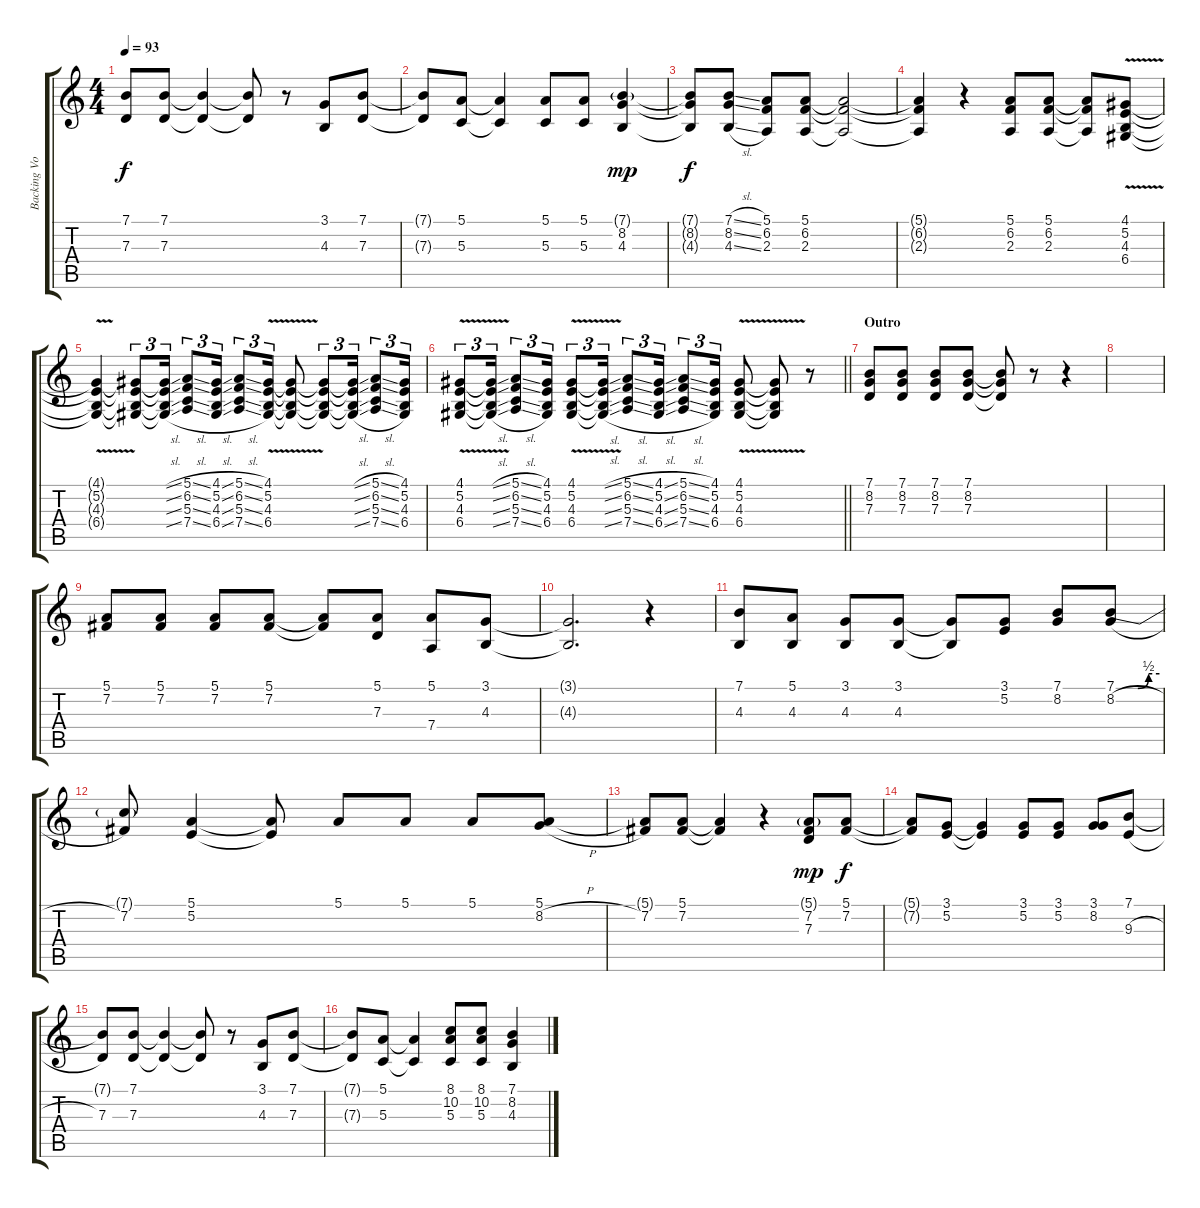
\track ("Backing Vocals 1" "Backing Vo") {instrument choiraahs}
\staff {score tabs}
\tuning (E4 B3 G3 D3 A2 E2) {hide}
\ts (4 4)
\tempo 93
\clef g2
\ks c
(7.1{t} 7.3).8{dy f} (7.1 7.3).8 (7.1{t} 7.3{t}).4 (7.1{t} 7.3{t}).8 r.8 (3.1 4.3).8 (7.1 7.3).8 |
(7.1{t} 7.3{t}).8 (5.1 5.3).8 (5.1{t} 5.3{t}).4 (5.1 5.3).8 (5.1 5.3).8 (7.1{g} 8.2 4.3).4{dy mp} |
(7.1{t} 8.2{t} 4.3{t}).8{dy f} (7.1{sl} 8.2{sl} 4.3{sl}).8 (5.1 6.2 2.3).8 (5.1 6.2 2.3).8 (5.1{t} 6.2{t} 2.3{t}).2 |
(5.1{t} 6.2{t} 2.3{t}).4 r.4 (5.1 6.2 2.3).8 (5.1 6.2 2.3).8 (5.1{t} 6.2{t} 2.3{t}).8 (4.1{v} 5.2{v} 4.3{v} 6.4).8 |
(4.1{t} 5.2{t} 4.3{t} 6.4{t}).4 (4.1{t} 5.2{t} 4.3{t} 6.4{t}).8{tu (3 2)} (4.1{sl t} 5.2{sl t} 4.3{sl t} 6.4{sl t}).16{tu (3 2)} (5.1{sl} 6.2{sl} 5.3{sl} 7.4{sl}).8{tu (3 2)} (4.1{sl} 5.2{sl} 4.3{sl} 6.4{sl}).16{tu (3 2)} (5.1{sl} 6.2{sl} 5.3{sl} 7.4{sl}).8{tu (3 2)} (4.1{v} 5.2{v} 4.3{v} 6.4{v}).16{tu (3 2)} (4.1{t} 5.2{t} 4.3{t} 6.4{t}).8 (4.1{t} 5.2{t} 4.3{t} 6.4{t}).8{tu (3 2)} (4.1{sl t} 5.2{sl t} 4.3{sl t} 6.4{sl t}).16{tu (3 2)} (5.1{sl} 6.2{sl} 5.3{sl} 7.4{sl}).8{tu (3 2)} (4.1 5.2 4.3 6.4).16{tu (3 2)} |
\barLineRight lightlight
(4.1{v} 5.2{v} 4.3{v} 6.4{v}).8{tu (3 2)} (4.1{sl t} 5.2{sl t} 4.3{sl t} 6.4{sl t}).16{tu (3 2)} (5.1{sl} 6.2{sl} 5.3{sl} 7.4{sl}).8{tu (3 2)} (4.1 5.2 4.3 6.4).16{tu (3 2)} (4.1{v} 5.2{v} 4.3{v} 6.4{v}).8{tu (3 2)} (4.1{sl t} 5.2{sl t} 4.3{sl t} 6.4{sl t}).16{tu (3 2)} (5.1{sl} 6.2{sl} 5.3{sl} 7.4{sl}).8{tu (3 2)} (4.1{sl} 5.2{sl} 4.3{sl} 6.4{sl}).16{tu (3 2)} (5.1{sl} 6.2{sl} 5.3{sl} 7.4{sl}).8{tu (3 2)} (4.1 5.2 4.3 6.4).16{tu (3 2)} (4.1{v} 5.2{v} 4.3{v} 6.4{v}).8 (4.1{t} 5.2{t} 4.3{t} 6.4{t}).8 r.8 |
\section ("" "Outro")
(7.1 8.2 7.3).8 (7.1 8.2 7.3).8 (7.1 8.2 7.3).8 (7.1 8.2 7.3).8 (7.1{t} 8.2{t} 7.3{t}).8 r.8 r.4 |
|
(5.1 7.2).8 (5.1 7.2).8 (5.1 7.2).8 (5.1 7.2).8 (5.1{t} 7.2{t}).8 (5.1 7.3).8 (5.1 7.4).8 (3.1 4.3).8 |
(3.1{t} 4.3{t}).2{d} r.4 |
(7.1 4.3).8 (5.1 4.3).8 (3.1 4.3).8 (3.1 4.3).8 (3.1{t} 4.3{t}).8 (3.1 5.2).8 (7.1 8.2).8 (7.1{be (custom 0 0 30 0 45 2 60 2)} 8.2{h}).8 |
(7.1{t} 7.2).8 (5.1 5.2).4 (5.1{t} 5.2{t}).8 5.1.8 5.1.8 5.1.8 (5.1 8.2{h}).8 |
(5.1{t} 7.2).8 (5.1 7.2).8 (5.1{t} 7.2{t}).4 r.4 (5.1{g} 7.2 7.3).8{dy mp} (5.1 7.2).8{dy f} |
(5.1{t} 7.2{t}).8 (3.1 5.2).8 (3.1{t} 5.2{t}).4 (3.1 5.2).8 (3.1 5.2).8 (3.1 8.2).8 (7.1 9.3{h}).8 |
(7.1{t} 7.3).8 (7.1 7.3).8 (7.1{t} 7.3{t}).4 (7.1{t} 7.3{t}).8 r.8 (3.1 4.3).8 (7.1 7.3).8 |
(7.1{t} 7.3{t}).8 (5.1 5.3).8 (5.1{t} 5.3{t}).4 (8.1 10.2 5.3).8 (8.1 10.2 5.3).8 (7.1 8.2 4.3).4
